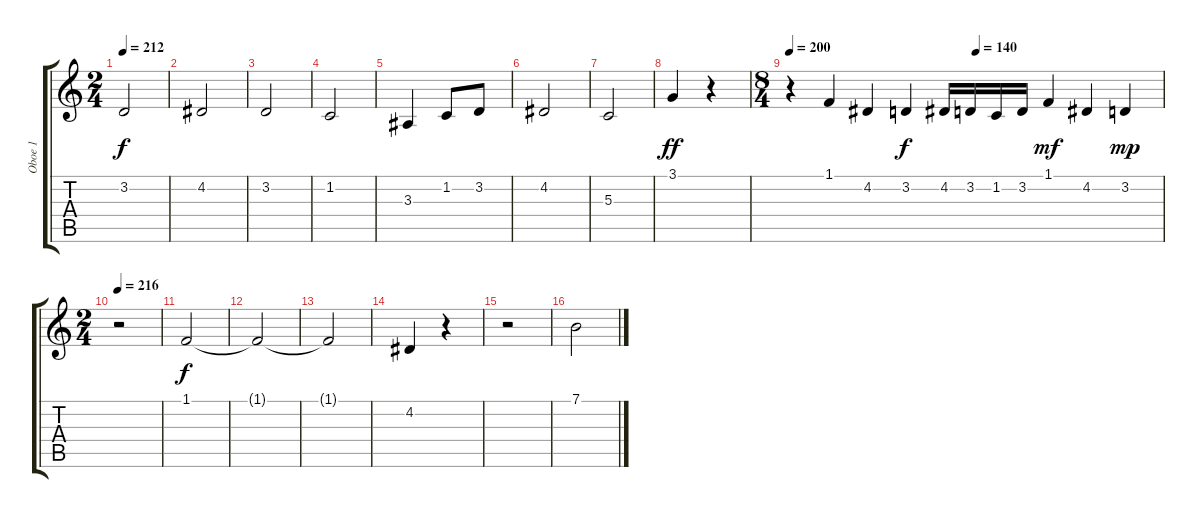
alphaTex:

\track ("Oboe 1" "Oboe 1") {instrument oboe}
\staff {score tabs}
\tuning (E4 B3 G3 D3 A2 E2) {hide}
\ts (2 4)
\tempo 212
\clef g2
\ks c
3.2{t}.2{dy f} |
4.2.2 |
3.2.2 |
1.2.2 |
3.3.4 1.2.8 3.2.8 |
4.2.2 |
5.3.2 |
3.1.4{dy ff} r.4 |
\ts (8 4)
\tempo 200
\tempo (140 0.5)
r.4 1.1.4 4.2.4 3.2.4{dy f} 4.2.16 3.2.16 1.2.16 3.2.16 1.1.4{dy mf} 4.2.4 3.2.4{dy mp} |
\ts (2 4)
\tempo 216
r.2 |
1.1.2{dy f} |
1.1{t}.2 |
1.1{t}.2 |
4.2.4 r.4 |
r.2 |
7.1.2
